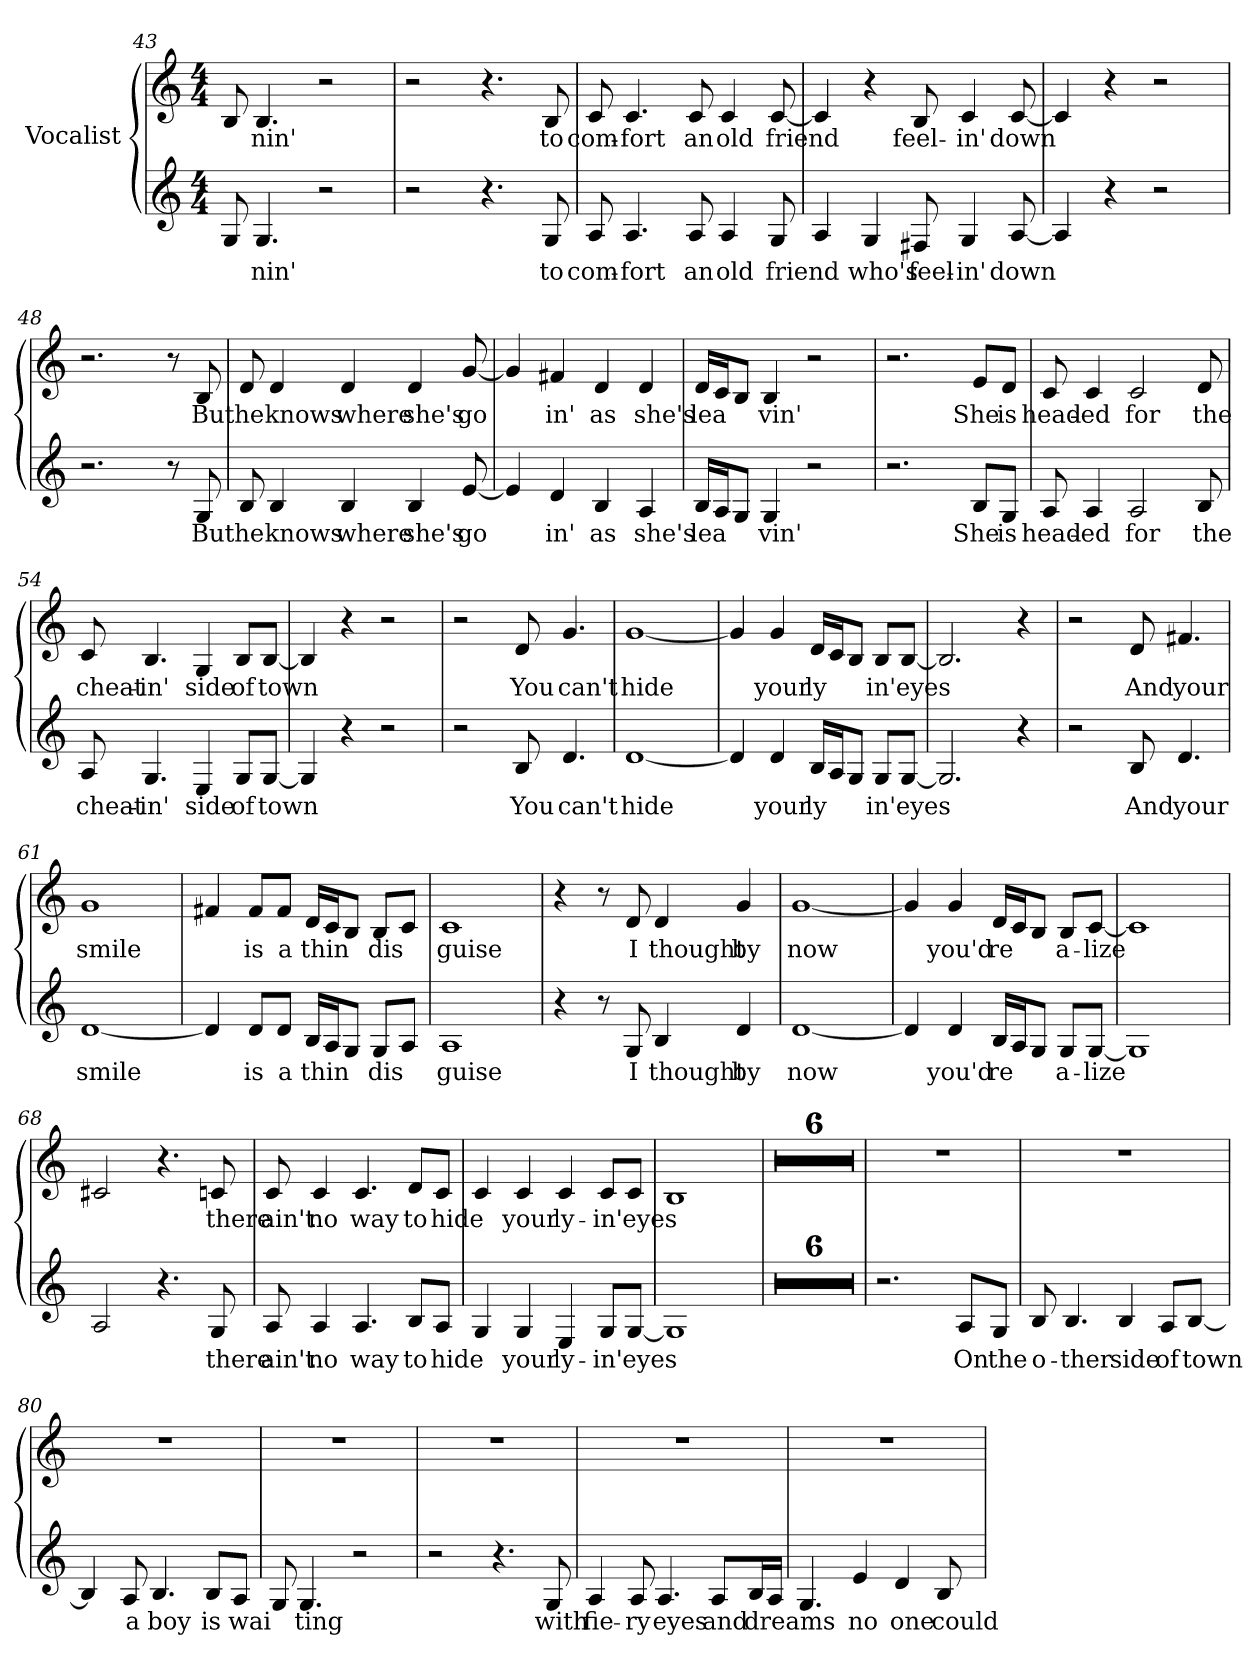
**kern	**text	**kern	**text
*part1	*part1	*part1	*part1
*staff2	*staff2	*staff1	*staff1
*I"Vocalist	*	*	*
*clefG2	*	*clefG2	*
*M4/4	*	*M4/4	*
=43	=43	=43	=43
8G	_	8B	_
4.G	-nin'	4.B	-nin'
2r	.	2r	.
=44	=44	=44	=44
2r	.	2r	.
4.r	.	4.r	.
8G	to	8B	to
=45	=45	=45	=45
8A	com-	8c	com-
4.A	-fort	4.c	-fort
8A	an	8c	an
4A	old	4c	old
8G	friend	[8c	friend
=46	=46	=46	=46
4A	_	4c]	_
4G	who's	4r	.
8F#X	feel-	8B	feel-
4G	-in'	4c	-in'
[8A	down	[8c	down
=47	=47	=47	=47
4A]	_	4c]	_
4r	.	4r	.
2r	.	2r	.
=48	=48	=48	=48
2.r	.	2.r	.
8r	.	8r	.
8G	But	8B	But
=49	=49	=49	=49
8B	he	8d	he
4B	knows	4d	knows
4B	where	4d	where
4B	she's	4d	she's
[8e	go-	[8g	go-
=50	=50	=50	=50
4e]	_	4g]	_
4d	-in'	4f#X	-in'
4B	as	4d	as
4A	she's	4d	she's
=51	=51	=51	=51
16B/LL	lea-	16d/LL	lea-
16A/J	_	16c/J	_
8G/J	_	8B/J	_
4G	-vin'	4B	-vin'
2r	.	2r	.
=52	=52	=52	=52
2.r	.	2.r	.
8B/L	She	8e/L	She
8G/J	is	8d/J	is
=53	=53	=53	=53
8A	head-	8c	head-
4A	-ed	4c	-ed
2A	for	2c	for
8B	the	8d	the
=54	=54	=54	=54
8A	cheat-	8c	cheat-
4.G	-in'	4.B	-in'
4E	side	4G	side
8G/L	of	8B/L	of
[8G/J	town	[8B/J	town
=55	=55	=55	=55
4G]	_	4B]	_
4r	.	4r	.
2r	.	2r	.
=56	=56	=56	=56
2r	.	2r	.
8B	You	8d	You
4.d	can't	4.g	can't
=57	=57	=57	=57
[1d	hide	[1g	hide
=58	=58	=58	=58
4d]	_	4g]	_
4d	your	4g	your
16B/LL	ly-	16d/LL	ly-
16A/J	_	16c/J	_
8G/J	_	8B/J	_
8G/L	-in'	8B/L	-in'
[8G/J	eyes	[8B/J	eyes
=59	=59	=59	=59
2.G]	_	2.B]	_
4r	.	4r	.
=60	=60	=60	=60
2r	.	2r	.
8B	And	8d	And
4.d	your	4.f#X	your
=61	=61	=61	=61
[1d	smile	1g	smile
=62	=62	=62	=62
4d]	_	4f#X	_
8d/L	is	8f#/L	is
8d/J	a	8f#/J	a
16B/LL	thin	16d/LL	thin
16A/J	_	16c/J	_
8G/J	_	8B/J	_
8G/L	dis-	8B/L	dis-
8A/J	_	8c/J	_
=63	=63	=63	=63
1A	-guise	1c	-guise
=64	=64	=64	=64
4r	.	4r	.
8r	.	8r	.
8G	I	8d	I
4B	thought	4d	thought
4d	by	4g	by
=65	=65	=65	=65
[1d	now	[1g	now
=66	=66	=66	=66
4d]	_	4g]	_
4d	you'd	4g	you'd
16B/LL	re-	16d/LL	re-
16A/J	_	16c/J	_
8G/J	_	8B/J	_
8G/L	-a-	8B/L	-a-
[8G/J	-lize	[8c/J	-lize
=67	=67	=67	=67
1G]	_	1c]	_
=68	=68	=68	=68
2A	_	2c#X	_
4.r	.	4.r	.
8G	there	8cn	there
=69	=69	=69	=69
8A	ain't	8c	ain't
4A	no	4c	no
4.A	way	4.c	way
8B/L	to	8d/L	to
8A/J	hide	8c/J	hide
=70	=70	=70	=70
4G	_	4c	_
4G	your	4c	your
4E	ly-	4c	ly-
8G/L	-in'	8c/L	-in'
[8G/J	eyes	8c/J	eyes
=71	=71	=71	=71
1G]	_	1B	_
=72	=72	=72	=72
1r	.	1r	.
=73	=73	=73	=73
1r	.	1r	.
=74	=74	=74	=74
1r	.	1r	.
=75	=75	=75	=75
1r	.	1r	.
=76	=76	=76	=76
1r	.	1r	.
=77	=77	=77	=77
1r	.	1r	.
=78	=78	=78	=78
2.r	.	1r	.
8A/L	On	.	.
8G/J	the	.	.
=79	=79	=79	=79
8B	o-	1r	.
4.B	-ther	.	.
4B	side	.	.
8A/L	of	.	.
[8B/J	town	.	.
=80	=80	=80	=80
4B]	_	1r	.
8A	a	.	.
4.B	boy	.	.
8B/L	is	.	.
8A/J	wai-	.	.
=81	=81	=81	=81
8G	_	1r	.
4.G	-ting	.	.
2r	.	.	.
=82	=82	=82	=82
2r	.	1r	.
4.r	.	.	.
8G	with	.	.
=83	=83	=83	=83
4A	fie-	1r	.
8A	-ry	.	.
4.A	eyes	.	.
8A/L	and	.	.
16B/L	dreams	.	.
16A/JJ	_	.	.
=84	=84	=84	=84
4.G	_	1r	.
4e	no	.	.
4d	one	.	.
8B	could	.	.
=	=	=	=
*-	*-	*-	*-
